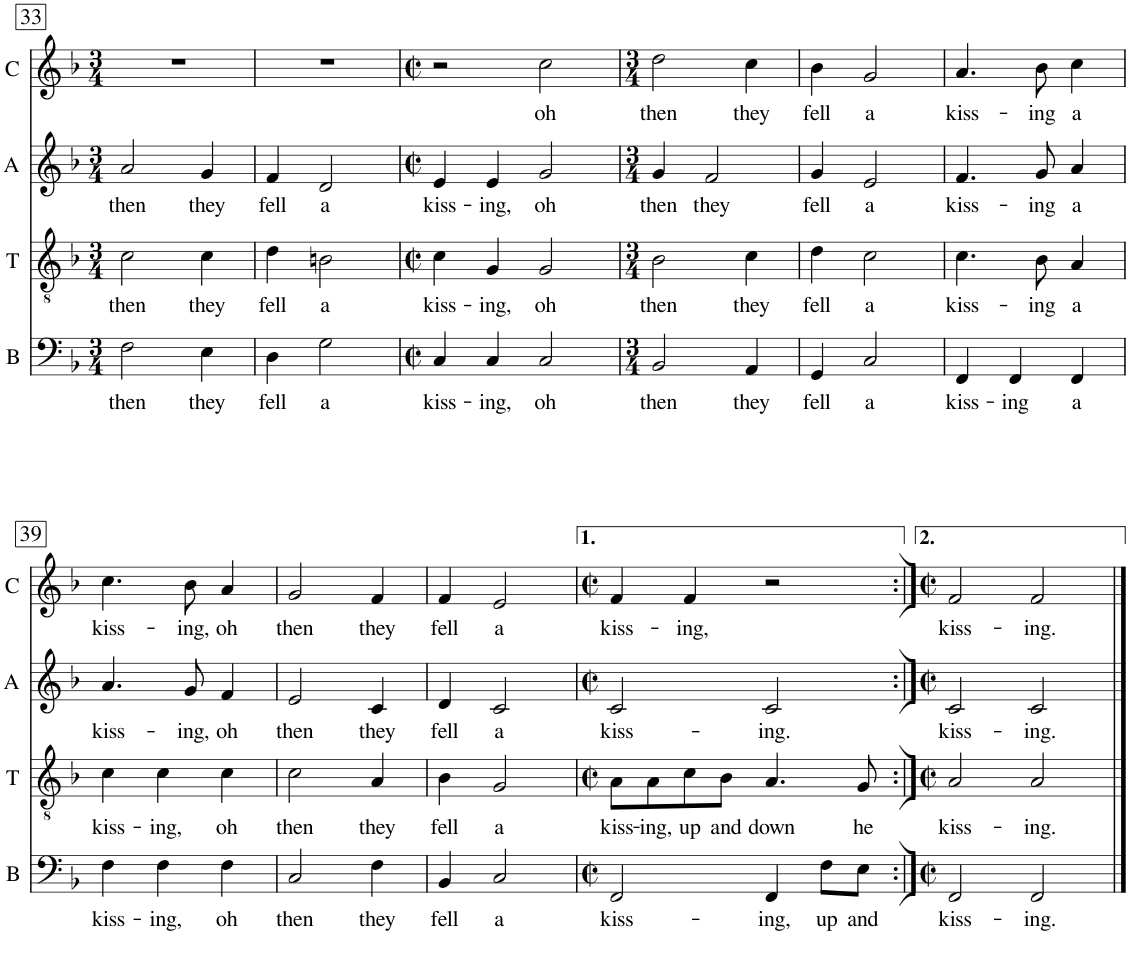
**kern	**text	**kern	**text	**kern	**text	**kern	**text
*part4	*part4	*part3	*part3	*part2	*part2	*part1	*part1
*staff4	*staff4	*staff3	*staff3	*staff2	*staff2	*staff1	*staff1
*I"B	*	*I"T	*	*I"A	*	*I"C	*
*I'B	*	*I'T	*	*I'A	*	*I'C	*
!!LO:PB:g=z
*clefF4	*	*clefGv2	*	*clefG2	*	*clefG2	*
*	*	*	*	*Trd1c2	*	*	*
*k[b-]	*	*k[b-]	*	*k[b-]	*	*k[b-]	*
*M3/4	*	*M3/4	*	*M3/4	*	*M3/4	*
=33	=33	=33	=33	=33	=33	=33	=33
!	!LO:LY:b	!	!LO:LY:b	!	!LO:LY:b	!	!
2F\	then	2c\	then	2a/	then	2.r	.
!	!LO:LY:b	!	!LO:LY:b	!	!LO:LY:b	!	!
4E\	they	4c\	they	4g/	they	.	.
=34	=34	=34	=34	=34	=34	=34	=34
!	!LO:LY:b	!	!LO:LY:b	!	!LO:LY:b	!	!
4D\	fell	4d\	fell	4f/	fell	2.r	.
!	!LO:LY:b	!	!LO:LY:b	!	!LO:LY:b	!	!
2G\	a	2Bn\	a	2d/	a	.	.
=35	=35	=35	=35	=35	=35	=35	=35
*M2/2	*	*M2/2	*	*M2/2	*	*M2/2	*
*met(c|)	*	*met(c|)	*	*met(c|)	*	*met(c|)	*
!	!LO:LY:b	!	!LO:LY:b	!	!LO:LY:b	!	!
4C/	kiss-	4c\	kiss-	4e/	kiss-	2r	.
!	!LO:LY:b	!	!LO:LY:b	!	!LO:LY:b	!	!
4C/	-ing,	4G/	-ing,	4e/	-ing,	.	.
!	!LO:LY:b	!	!LO:LY:b	!	!LO:LY:b	!	!LO:LY:b
2C/	oh	2G/	oh	2g/	oh	2cc\	oh
=36	=36	=36	=36	=36	=36	=36	=36
*M3/4	*	*M3/4	*	*M3/4	*	*M3/4	*
!	!LO:LY:b	!	!LO:LY:b	!	!LO:LY:b	!	!LO:LY:b
2BB-/	then	2B-\	then	4g/	then	2dd\	then
!	!	!	!	!	!LO:LY:b	!	!
.	.	.	.	2f/	they	.	.
!	!LO:LY:b	!	!LO:LY:b	!	!	!	!LO:LY:b
4AA/	they	4c\	they	.	.	4cc\	they
=37	=37	=37	=37	=37	=37	=37	=37
!	!LO:LY:b	!	!LO:LY:b	!	!LO:LY:b	!	!LO:LY:b
4GG/	fell	4d\	fell	4g/	-fell	4b-\	-fell
!	!LO:LY:b	!	!LO:LY:b	!	!LO:LY:b	!	!LO:LY:b
2C/	a	2c\	a	2e/	a	2g/	a
=38	=38	=38	=38	=38	=38	=38	=38
!	!LO:LY:b	!	!LO:LY:b	!	!LO:LY:b	!	!LO:LY:b
4FF/	kiss-	4.c\	kiss-	4.f/	kiss-	4.a/	kiss-
!	!LO:LY:b	!	!	!	!	!	!
4FF/	-ing	.	.	.	.	.	.
!	!	!	!LO:LY:b	!	!LO:LY:b	!	!LO:LY:b
.	.	8B-\	-ing	8g/	-ing	8b-\	-ing
!	!LO:LY:b	!	!LO:LY:b	!	!LO:LY:b	!	!LO:LY:b
4FF/	a	4A/	a	4a/	a	4cc\	a
!!LO:LB:g=z
=39	=39	=39	=39	=39	=39	=39	=39
!	!LO:LY:b	!	!LO:LY:b	!	!LO:LY:b	!	!LO:LY:b
4F\	kiss-	4c\	kiss-	4.a/	kiss-	4.cc\	kiss-
!	!LO:LY:b	!	!LO:LY:b	!	!	!	!
4F\	-ing,	4c\	-ing,	.	.	.	.
!	!	!	!	!	!LO:LY:b	!	!LO:LY:b
.	.	.	.	8g/	-ing,	8b-\	-ing,
!	!LO:LY:b	!	!LO:LY:b	!	!LO:LY:b	!	!LO:LY:b
4F\	oh	4c\	oh	4f/	oh	4a/	oh
=40	=40	=40	=40	=40	=40	=40	=40
!	!LO:LY:b	!	!LO:LY:b	!	!LO:LY:b	!	!LO:LY:b
2C/	then	2c\	then	2e/	then	2g/	then
!	!LO:LY:b	!	!LO:LY:b	!	!LO:LY:b	!	!LO:LY:b
4F\	they	4A/	they	4c/	they	4f/	they
=41	=41	=41	=41	=41	=41	=41	=41
!	!LO:LY:b	!	!LO:LY:b	!	!LO:LY:b	!	!LO:LY:b
4BB-/	fell	4B-\	fell	4d/	fell	4f/	fell
!	!LO:LY:b	!	!LO:LY:b	!	!LO:LY:b	!	!LO:LY:b
2C/	a	2G/	a	2c/	a	2e/	a
=42	=42	=42	=42	=42	=42	=42	=42
*M2/2	*	*M2/2	*	*M2/2	*	*M2/2	*
*met(c|)	*	*met(c|)	*	*met(c|)	*	*met(c|)	*
!	!LO:LY:b	!	!LO:LY:b	!	!LO:LY:b	!	!LO:LY:b
2FF/	kiss-	8A\L	kiss-	2c/	kiss-	4f/	kiss-
!	!	!	!LO:LY:b	!	!	!	!
.	.	8A\	-ing,	.	.	.	.
!	!	!	!LO:LY:b	!	!	!	!LO:LY:b
.	.	8c\	up	.	.	4f/	-ing,
!	!	!	!LO:LY:b	!	!	!	!
.	.	8B-\J	and	.	.	.	.
!	!LO:LY:b	!	!LO:LY:b	!	!LO:LY:b	!	!
4FF/	-ing,	4.A/	down	2c/	-ing.	2r	.
!	!LO:LY:b	!	!	!	!	!	!
8F\L	up	.	.	.	.	.	.
!	!LO:LY:b	!	!LO:LY:b	!	!	!	!
8E\J	and	8G/	he	.	.	.	.
=43:|!	=43:|!	=43:|!	=43:|!	=43:|!	=43:|!	=43:|!	=43:|!
*M2/2	*	*M2/2	*	*M2/2	*	*M2/2	*
*met(c|)	*	*met(c|)	*	*met(c|)	*	*met(c|)	*
!	!LO:LY:b	!	!LO:LY:b	!	!LO:LY:b	!	!LO:LY:b
2FF/	kiss-	2A/	kiss-	2c/	kiss-	2f/	kiss-
!	!LO:LY:b	!	!LO:LY:b	!	!LO:LY:b	!	!LO:LY:b
2FF/	-ing.	2A/	-ing.	2c/	-ing.	2f/	-ing.
==	==	==	==	==	==	==	==
*-	*-	*-	*-	*-	*-	*-	*-
